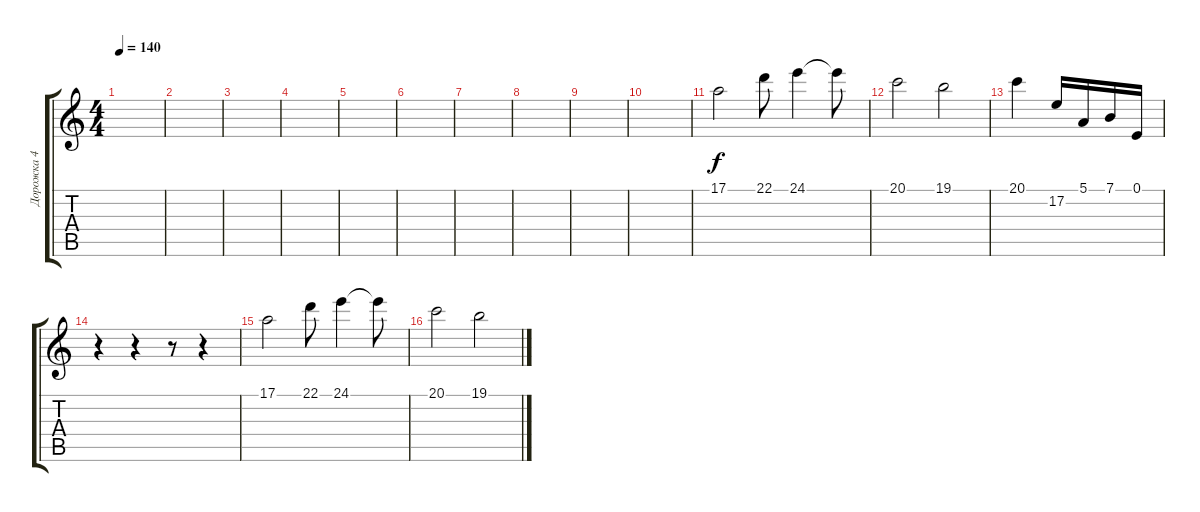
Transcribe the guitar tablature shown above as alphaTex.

\track ("Дорожка 4" "Дорожка 4") {instrument honkytonkpiano}
\staff {score tabs}
\tuning (E4 B3 G3 D3 A2 E2) {hide}
\ts (4 4)
\tempo 140
\clef g2
\ks c
|
|
|
|
|
|
|
|
|
|
17.1.2 22.1.8 24.1.4 24.1{t}.8 |
20.1.2 19.1.2 |
20.1.4 17.2.16{volume 10} 5.1.16 7.1.16 0.1.16 |
r.4{volume 14} r.4 r.8 r.4 |
17.1.2 22.1.8 24.1.4 24.1{t}.8 |
20.1.2 19.1.2
